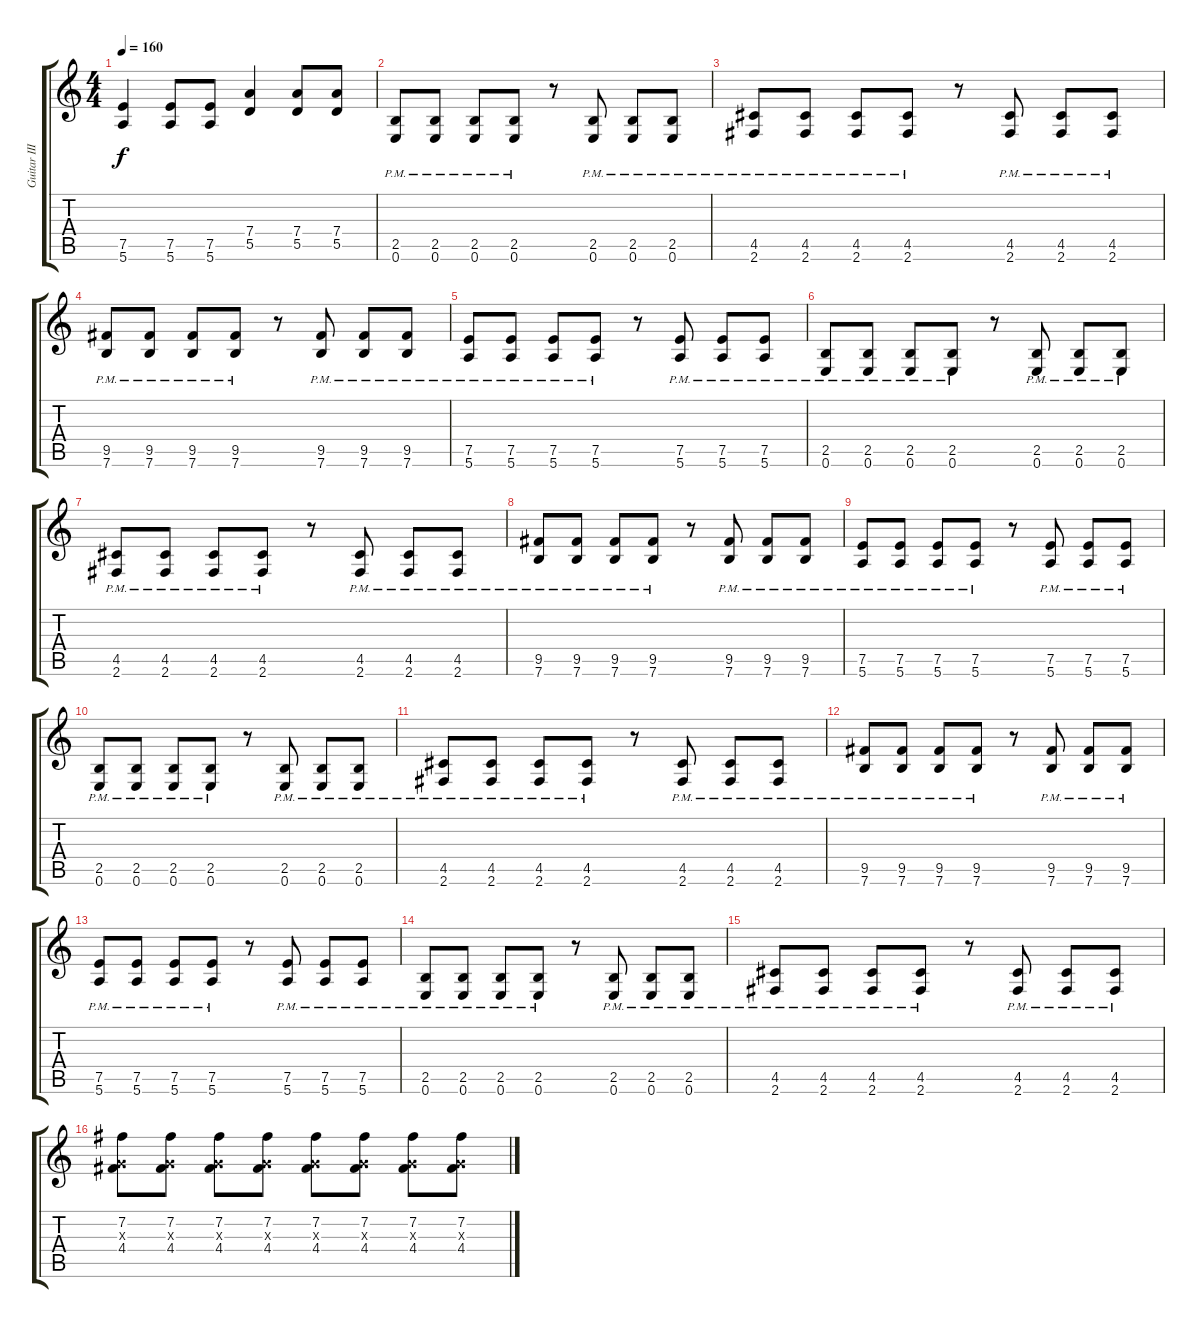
\track ("Guitar III" "Guitar III") {instrument distortionguitar}
\staff {score tabs}
\tuning (E4 B3 G3 D3 A2 E2) {hide}
\ts (4 4)
\tempo 160
\clef g2
\ks c
(7.5 5.6).4{dy f} (7.5 5.6).8 (7.5 5.6).8 (7.4 5.5).4 (7.4 5.5).8 (7.4 5.5).8 |
(2.5{pm} 0.6{pm}).8 (2.5{pm} 0.6{pm}).8 (2.5{pm} 0.6{pm}).8 (2.5{pm} 0.6{pm}).8 r.8 (2.5{pm} 0.6{pm}).8 (2.5{pm} 0.6{pm}).8 (2.5{pm} 0.6{pm}).8 |
(4.5{pm} 2.6{pm}).8 (4.5{pm} 2.6{pm}).8 (4.5{pm} 2.6{pm}).8 (4.5{pm} 2.6{pm}).8 r.8 (4.5{pm} 2.6{pm}).8 (4.5{pm} 2.6{pm}).8 (4.5{pm} 2.6{pm}).8 |
(9.5{pm} 7.6{pm}).8 (9.5{pm} 7.6{pm}).8 (9.5{pm} 7.6{pm}).8 (9.5{pm} 7.6{pm}).8 r.8 (9.5{pm} 7.6{pm}).8 (9.5{pm} 7.6{pm}).8 (9.5{pm} 7.6{pm}).8 |
(7.5{pm} 5.6{pm}).8 (7.5{pm} 5.6{pm}).8 (7.5{pm} 5.6{pm}).8 (7.5{pm} 5.6{pm}).8 r.8 (7.5{pm} 5.6{pm}).8 (7.5{pm} 5.6{pm}).8 (7.5{pm} 5.6{pm}).8 |
(2.5{pm} 0.6{pm}).8 (2.5{pm} 0.6{pm}).8 (2.5{pm} 0.6{pm}).8 (2.5{pm} 0.6{pm}).8 r.8 (2.5{pm} 0.6{pm}).8 (2.5{pm} 0.6{pm}).8 (2.5{pm} 0.6{pm}).8 |
(4.5{pm} 2.6{pm}).8 (4.5{pm} 2.6{pm}).8 (4.5{pm} 2.6{pm}).8 (4.5{pm} 2.6{pm}).8 r.8 (4.5{pm} 2.6{pm}).8 (4.5{pm} 2.6{pm}).8 (4.5{pm} 2.6{pm}).8 |
(9.5{pm} 7.6{pm}).8 (9.5{pm} 7.6{pm}).8 (9.5{pm} 7.6{pm}).8 (9.5{pm} 7.6{pm}).8 r.8 (9.5{pm} 7.6{pm}).8 (9.5{pm} 7.6{pm}).8 (9.5{pm} 7.6{pm}).8 |
(7.5{pm} 5.6{pm}).8 (7.5{pm} 5.6{pm}).8 (7.5{pm} 5.6{pm}).8 (7.5{pm} 5.6{pm}).8 r.8 (7.5{pm} 5.6{pm}).8 (7.5{pm} 5.6{pm}).8 (7.5{pm} 5.6{pm}).8 |
(2.5{pm} 0.6{pm}).8 (2.5{pm} 0.6{pm}).8 (2.5{pm} 0.6{pm}).8 (2.5{pm} 0.6{pm}).8 r.8 (2.5{pm} 0.6{pm}).8 (2.5{pm} 0.6{pm}).8 (2.5{pm} 0.6{pm}).8 |
(4.5{pm} 2.6{pm}).8 (4.5{pm} 2.6{pm}).8 (4.5{pm} 2.6{pm}).8 (4.5{pm} 2.6{pm}).8 r.8 (4.5{pm} 2.6{pm}).8 (4.5{pm} 2.6{pm}).8 (4.5{pm} 2.6{pm}).8 |
(9.5{pm} 7.6{pm}).8 (9.5{pm} 7.6{pm}).8 (9.5{pm} 7.6{pm}).8 (9.5{pm} 7.6{pm}).8 r.8 (9.5{pm} 7.6{pm}).8 (9.5{pm} 7.6{pm}).8 (9.5{pm} 7.6{pm}).8 |
(7.5{pm} 5.6{pm}).8 (7.5{pm} 5.6{pm}).8 (7.5{pm} 5.6{pm}).8 (7.5{pm} 5.6{pm}).8 r.8 (7.5{pm} 5.6{pm}).8 (7.5{pm} 5.6{pm}).8 (7.5{pm} 5.6{pm}).8 |
(2.5{pm} 0.6{pm}).8 (2.5{pm} 0.6{pm}).8 (2.5{pm} 0.6{pm}).8 (2.5{pm} 0.6{pm}).8 r.8 (2.5{pm} 0.6{pm}).8 (2.5{pm} 0.6{pm}).8 (2.5{pm} 0.6{pm}).8 |
(4.5{pm} 2.6{pm}).8 (4.5{pm} 2.6{pm}).8 (4.5{pm} 2.6{pm}).8 (4.5{pm} 2.6{pm}).8 r.8 (4.5{pm} 2.6{pm}).8 (4.5{pm} 2.6{pm}).8 (4.5{pm} 2.6{pm}).8{volume 6} |
(7.2 0.3{x} 4.4).8{volume 12} (7.2 0.3{x} 4.4).8 (7.2 0.3{x} 4.4).8 (7.2 0.3{x} 4.4).8 (7.2 0.3{x} 4.4).8 (7.2 0.3{x} 4.4).8 (7.2 0.3{x} 4.4).8 (7.2 0.3{x} 4.4).8
